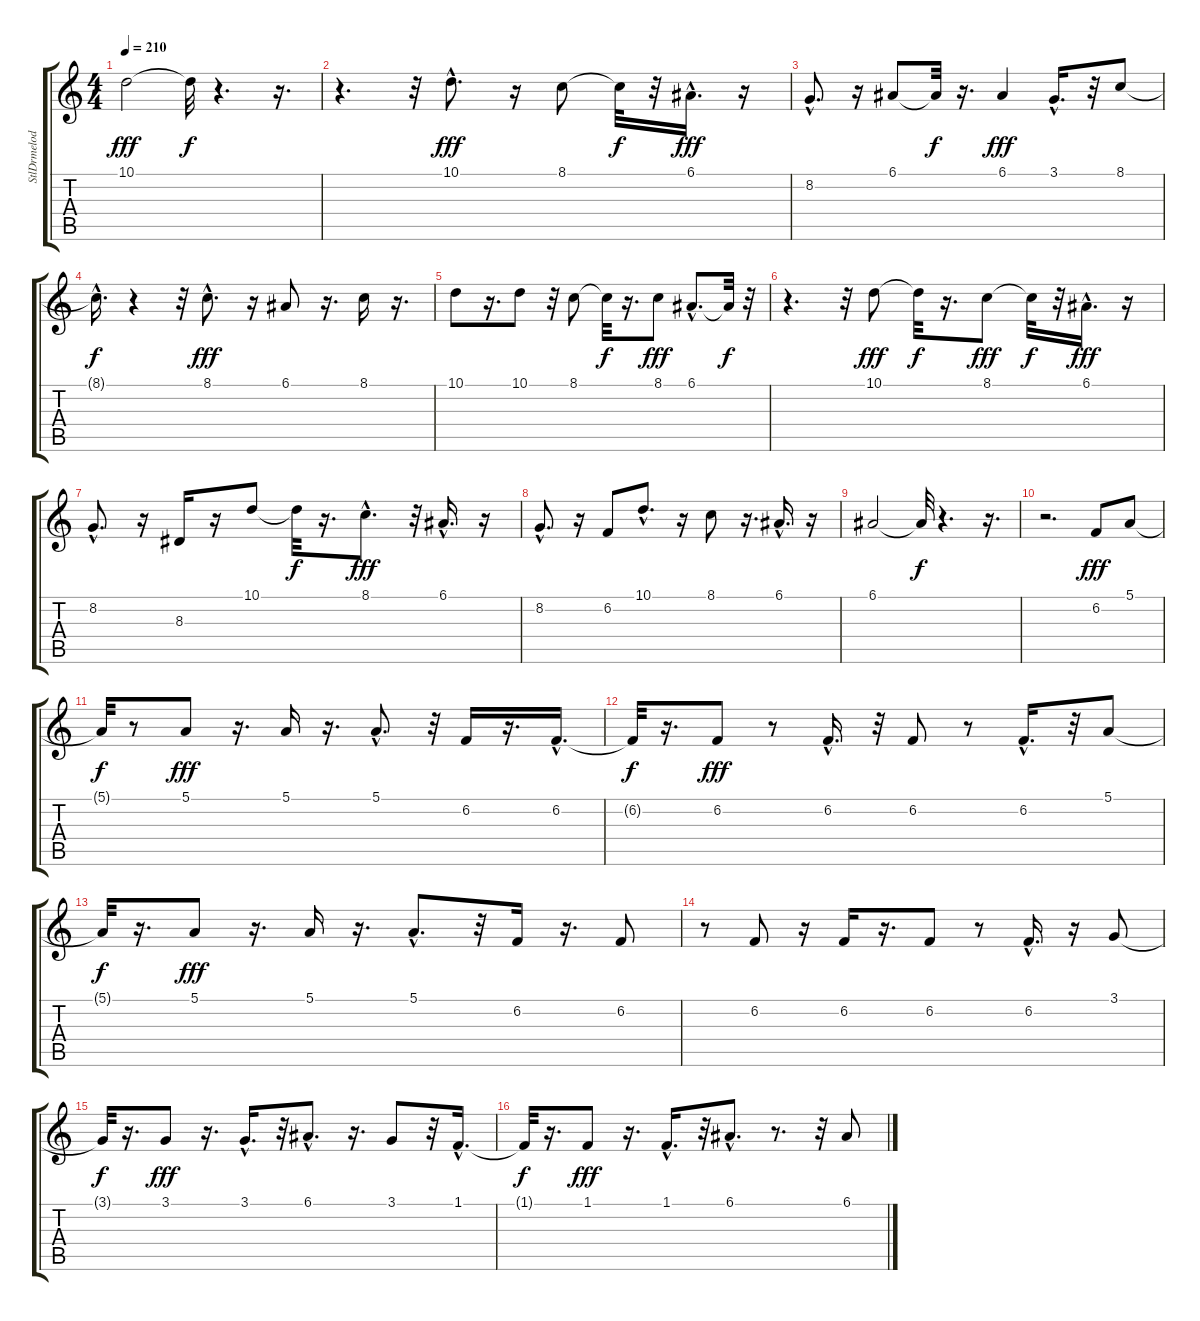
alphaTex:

\track ("StlDrmelodyNoroll   " "StlDrmelod") {instrument steeldrums}
\staff {score tabs}
\tuning (E4 B3 G3 D3 A2 E2) {hide}
\ts (4 4)
\tempo 210
\clef g2
\ks c
10.1.2{dy fff} 10.1{t}.32{dy f} r.4{d} r.16{d} |
r.4{d} r.32 10.1{hac}.8{d dy fff} r.16 8.1.8 8.1{t}.32{dy f} r.32 6.1{hac}.16{d dy fff} r.16 |
8.2{hac}.8{d} r.16 6.1.8 6.1{t}.32{dy f} r.16{d} 6.1.4{dy fff} 3.1{hac}.16{d} r.32 8.1.8 |
8.1{hac t}.16{d dy f} r.4 r.32 8.1{hac}.8{d dy fff} r.16 6.1.8 r.16{d} 8.1.16 r.16{d} |
10.1.8 r.16{d} 10.1.8 r.32 8.1.8 8.1{t}.32{dy f} r.16{d} 8.1.8{dy fff} 6.1{hac}.8{d} 6.1{t}.32{dy f} r.32 |
r.4{d} r.32 10.1.8{dy fff} 10.1{t}.32{dy f} r.16{d} 8.1.8{dy fff} 8.1{t}.32{dy f} r.32 6.1{hac}.16{d dy fff} r.16 |
8.2{hac}.8{d} r.16 8.3.16 r.16 10.1.8 10.1{t}.32{dy f} r.16{d} 8.1{hac}.8{d dy fff} r.32 6.1{hac}.16{d} r.16 |
8.2{hac}.8{d} r.16 6.2.8 10.1{hac}.8{d} r.16 8.1.8 r.16{d} 6.1{hac}.16{d} r.16 |
6.1.2 6.1{t}.32{dy f} r.4{d} r.16{d} |
r.2{d} 6.2.8{dy fff} 5.1.8 |
5.1{t}.32{dy f} r.8 5.1.8{dy fff} r.16{d} 5.1.16 r.16{d} 5.1{hac}.8{d} r.32 6.2.16 r.16{d} 6.2{hac}.16{d} |
6.2{t}.32{dy f} r.16{d} 6.2.8{dy fff} r.8 6.2{hac}.16{d} r.32 6.2.8 r.8 6.2{hac}.16{d} r.32 5.1.8 |
5.1{t}.32{dy f} r.16{d} 5.1.8{dy fff} r.16{d} 5.1.16 r.16{d} 5.1{hac}.8{d} r.32 6.2.16 r.16{d} 6.2.8 |
r.8 6.2.8 r.16 6.2.16 r.16{d} 6.2.8 r.8 6.2{hac}.16{d} r.16 3.1.8 |
3.1{t}.32{dy f} r.16{d} 3.1.8{dy fff} r.16{d} 3.1{hac}.16{d} r.32 6.1{hac}.8{d} r.16{d} 3.1.8 r.32 1.1{hac}.16{d} |
1.1{t}.32{dy f} r.16{d} 1.1.8{dy fff} r.16{d} 1.1{hac}.16{d} r.32 6.1{hac}.8{d} r.8{d} r.32 6.1.8
